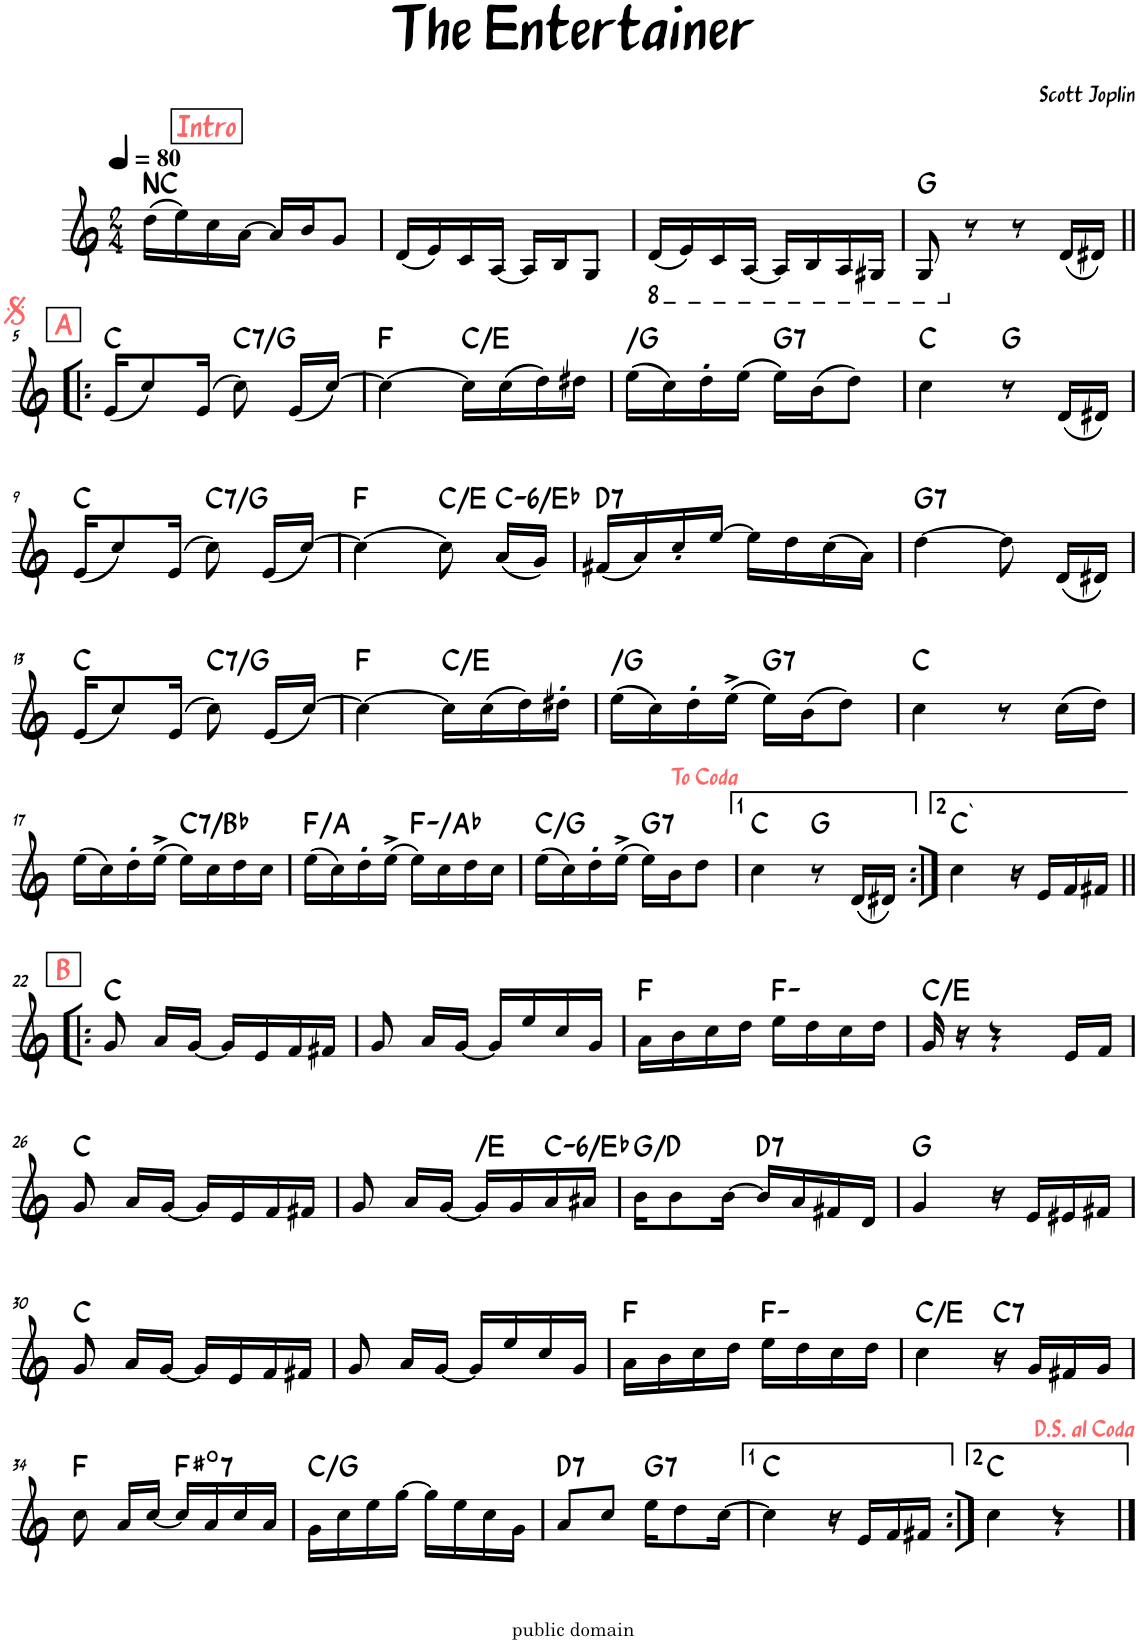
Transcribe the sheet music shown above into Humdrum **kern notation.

**kern	**harte
*part1	*part1
*staff1	*
*I"Piano	*
*I'Pno	*
*clefG2	*
*k[]	*
*M2/4	*
*MM80	*
!!LO:REH:place=s1:a:B:rj:color=#FD6666:fs=14:t=Intro:qo=0.5
=1	=1
!	!LO:H:kt=NC
(16dd\LL	N
16ee\)	.
16cc\	.
[16a\JJ	.
16a/LL]	.
16b/J	.
8g/J	.
=2	=2
(16d/LL	.
16e/)	.
16c/	.
[16A/JJ	.
16A/LL]	.
16B/J	.
8G/J	.
=3	=3
*8ba	*
(16D/LL	.
16E/)	.
16C/	.
[16AA/JJ	.
16AA/LL]	.
16BB/	.
16AA/	.
16GG#X/JJ	.
=4	=4
8GG/	G:maj
*X8ba	*
8r	.
8r	.
(16d/LL	.
16d#X/JJ)	.
!!LO:LB:g=z
!!LO:REH:place=s1:a:B:rj:color=#FD6666:fs=14:t=A
=5!|:	=5!|:
*k[]	*
(16e/KL	C:maj
8cc/)	.
(16e/Jk	.
!	!LO:H:kt=7
8cc\)	C:7/5
(16e/LL	.
[16cc/JJ)	.
=6	=6
4cc\_	F:maj
16cc\LL]	C:maj/3
(16cc\	.
16dd\)	.
16dd#X\JJ	.
=7	=7
!	!LO:H:kt=N.C.
(16ee\LL	N
16cc\)	.
16dd'\	.
(16ee\JJ	.
!	!LO:H:kt=7
16ee\LL)	G:7
(16b\J	.
8dd\J)	.
=8	=8
4cc\	C:maj
8r	G:maj
(16d/LL	.
16d#X/JJ)	.
!!LO:LB:g=z
=9	=9
(16e/KL	C:maj
8cc/)	.
(16e/Jk	.
!	!LO:H:kt=7
8cc\)	C:7/5
(16e/LL	.
[16cc/JJ)	.
=10	=10
(4cc\]	F:maj
8cc\)	C:maj/3
!	!LO:H:kt=6
(16a/LL	C:min6/b3
16g/JJ)	.
=11	=11
!	!LO:H:kt=7
(16f#X/LL	D:7
16a/)	.
16cc'/	.
[16ee/JJ	.
16ee\LL]	.
16dd\	.
(16cc\	.
16a\JJ)	.
=12	=12
!	!LO:H:kt=7
[4dd\	G:7
8dd\]	.
(16d/LL	.
16d#X/JJ)	.
!!LO:LB:g=z
=13	=13
(16e/KL	C:maj
8cc/)	.
(16e/Jk	.
!	!LO:H:kt=7
8cc\)	C:7/5
(16e/LL	.
[16cc/JJ)	.
=14	=14
4cc\_	F:maj
16cc\LL]	C:maj/3
(16cc\	.
16dd\)	.
16dd#X'\JJ	.
=15	=15
!	!LO:H:kt=N.C.
(16ee\LL	N
16cc\)	.
16dd'\	.
(16ee^\JJ	.
!	!LO:H:kt=7
16ee\LL)	G:7
(16b\J	.
8dd\J)	.
=16	=16
4cc\	C:maj
8r	.
(16cc\LL	.
16dd\JJ)	.
!!LO:LB:g=z
=17	=17
(16ee\LL	.
16cc\)	.
16dd'\	.
(16ee^\JJ	.
!	!LO:H:kt=7
16ee\LL)	C:7/b7
16cc\	.
16dd\	.
16cc\JJ	.
=18	=18
(16ee\LL	F:maj/3
16cc\)	.
16dd'\	.
(16ee^\JJ	.
16ee\LL)	F:min/b3
16cc\	.
16dd\	.
16cc\JJ	.
=19	=19
(16ee\LL	C:maj/5
16cc\)	.
16dd'\	.
(16ee^\JJ	.
!	!LO:H:kt=7
16ee\LL)	G:7
16b\J	.
8dd\J	.
=20	=20
4cc\	C:maj
8r	G:maj
(16d/LL	.
16d#X/JJ)	.
=21:|!	=21:|!
!	!LO:H:kt=`
4cc\	.
16r	.
16e/LL	.
16f/	.
16f#X/JJ	.
!!LO:LB:g=z
!!LO:REH:place=s1:a:B:rj:color=#FD6666:fs=14:t=B
=22!|:	=22!|:
8g/	C:maj
16a/LL	.
[16g/JJ	.
16g/LL]	.
16e/	.
16f/	.
16f#X/JJ	.
=23	=23
8g/	.
16a/LL	.
[16g/JJ	.
16g/LL]	.
16ee/	.
16cc/	.
16g/JJ	.
=24	=24
16a\LL	F:maj
16b\	.
16cc\	.
16dd\JJ	.
16ee\LL	F:min
16dd\	.
16cc\	.
16dd\JJ	.
=25	=25
16g/	C:maj/3
16r	.
4r	.
16e/LL	.
16f/JJ	.
!!LO:LB:g=z
=26	=26
8g/	C:maj
16a/LL	.
[16g/JJ	.
16g/LL]	.
16e/	.
16f/	.
16f#X/JJ	.
=27	=27
8g/	.
16a/LL	.
[16g/JJ	.
!	!LO:H:kt=N.C.
16g/LL]	N
16g/	.
!	!LO:H:kt=6
16a/	C:min6/b3
16a#X/JJ	.
=28	=28
16b\KL	G:maj/5
8b\	.
[16b\Jk	.
!	!LO:H:kt=7
16b/LL]	D:7
16a/	.
16f#X/	.
16d/JJ	.
=29	=29
4g/	G:maj
16r	.
16e/LL	.
16e#X/	.
16f#X/JJ	.
!!LO:LB:g=z
=30	=30
8g/	C:maj
16a/LL	.
[16g/JJ	.
16g/LL]	.
16e/	.
16f/	.
16f#X/JJ	.
=31	=31
8g/	.
16a/LL	.
[16g/JJ	.
16g/LL]	.
16ee/	.
16cc/	.
16g/JJ	.
=32	=32
16a\LL	F:maj
16b\	.
16cc\	.
16dd\JJ	.
16ee\LL	F:min
16dd\	.
16cc\	.
16dd\JJ	.
=33	=33
4cc\	C:maj/3
!	!LO:H:kt=7
16r	C:7
16g/LL	.
16f#X/	.
16g/JJ	.
!!LO:LB:g=z
=34	=34
8cc\	F:maj
16a/LL	.
[16cc/JJ	.
!	!LO:H:kt=7
16cc/LL]	F#:dim7
16a/	.
16cc/	.
16a/JJ	.
=35	=35
16g\LL	C:maj/5
16cc\	.
16ee\	.
[16gg\JJ	.
16gg\LL]	.
16ee\	.
16cc\	.
16g\JJ	.
=36	=36
!	!LO:H:kt=7
8a/L	D:7
8cc/J	.
!	!LO:H:kt=7
16ee\KL	G:7
8dd\	.
[16cc\Jk	.
=37	=37
4cc\]	C:maj
16r	.
16e/LL	.
16f/	.
16f#X/JJ	.
=38:|!	=38:|!
4cc\	C:maj
4r	.
==	==
*-	*-
